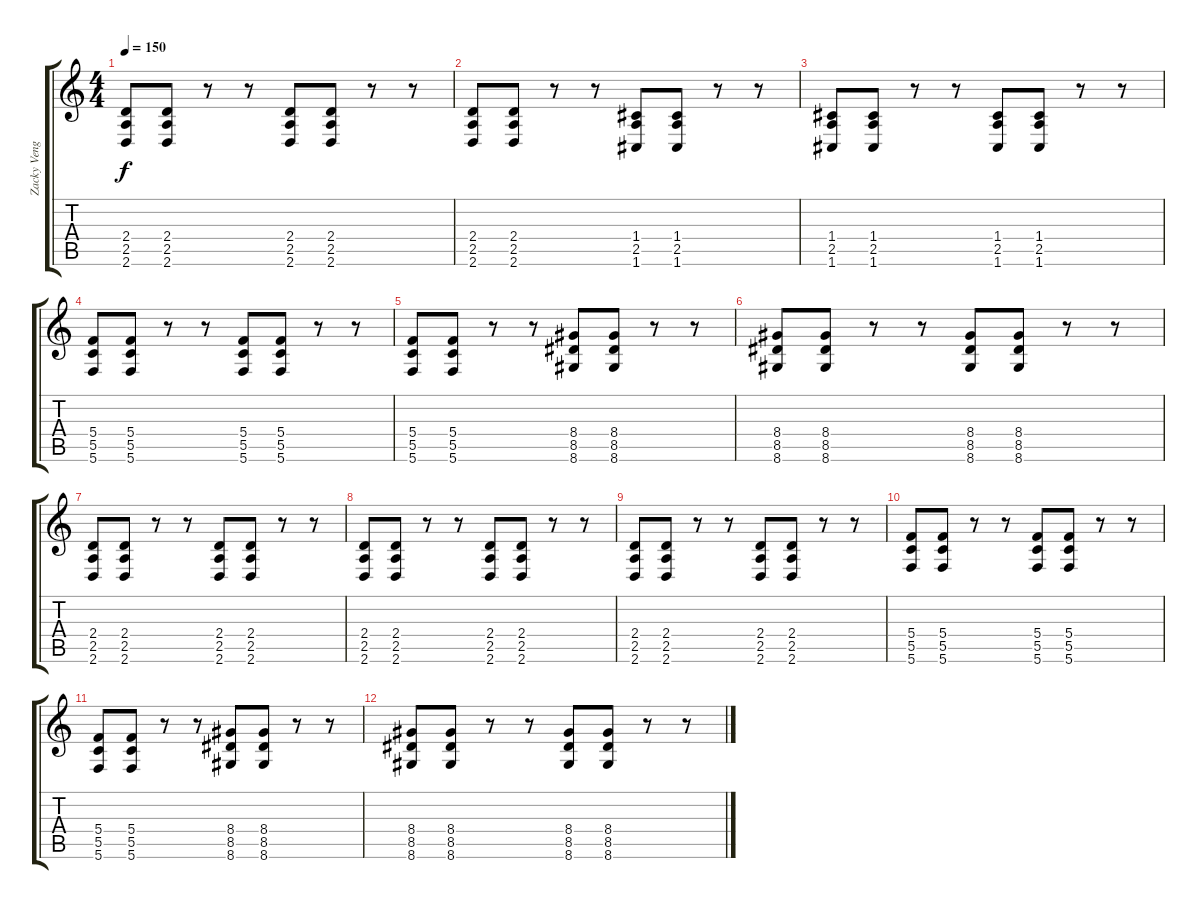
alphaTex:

\track ("Zacky Vengeance" "Zacky Veng") {instrument distortionguitar}
\staff {score tabs}
\tuning (D4 A3 F3 C3 G2 C2) {hide}
\ts (4 4)
\tempo 150
\clef g2
\ks c
(2.4 2.5 2.6).8{dy f} (2.4 2.5 2.6).8 r.8 r.8 (2.4 2.5 2.6).8 (2.4 2.5 2.6).8 r.8 r.8 |
(2.4 2.5 2.6).8 (2.4 2.5 2.6).8 r.8 r.8 (1.4 2.5 1.6).8 (1.4 2.5 1.6).8 r.8 r.8 |
(1.4 2.5 1.6).8 (1.4 2.5 1.6).8 r.8 r.8 (1.4 2.5 1.6).8 (1.4 2.5 1.6).8 r.8 r.8 |
(5.4 5.5 5.6).8 (5.4 5.5 5.6).8 r.8 r.8 (5.4 5.5 5.6).8 (5.4 5.5 5.6).8 r.8 r.8 |
(5.4 5.5 5.6).8 (5.4 5.5 5.6).8 r.8 r.8 (8.4 8.5 8.6).8 (8.4 8.5 8.6).8 r.8 r.8 |
(8.4 8.5 8.6).8 (8.4 8.5 8.6).8 r.8 r.8 (8.4 8.5 8.6).8 (8.4 8.5 8.6).8 r.8 r.8 |
(2.4 2.5 2.6).8 (2.4 2.5 2.6).8 r.8 r.8 (2.4 2.5 2.6).8 (2.4 2.5 2.6).8 r.8 r.8 |
(2.4 2.5 2.6).8 (2.4 2.5 2.6).8 r.8 r.8 (2.4 2.5 2.6).8 (2.4 2.5 2.6).8 r.8 r.8 |
(2.4 2.5 2.6).8 (2.4 2.5 2.6).8 r.8 r.8 (2.4 2.5 2.6).8 (2.4 2.5 2.6).8 r.8 r.8 |
(5.4 5.5 5.6).8 (5.4 5.5 5.6).8 r.8 r.8 (5.4 5.5 5.6).8 (5.4 5.5 5.6).8 r.8 r.8 |
(5.4 5.5 5.6).8 (5.4 5.5 5.6).8 r.8 r.8 (8.4 8.5 8.6).8 (8.4 8.5 8.6).8 r.8 r.8 |
(8.4 8.5 8.6).8 (8.4 8.5 8.6).8 r.8 r.8 (8.4 8.5 8.6).8 (8.4 8.5 8.6).8 r.8 r.8
